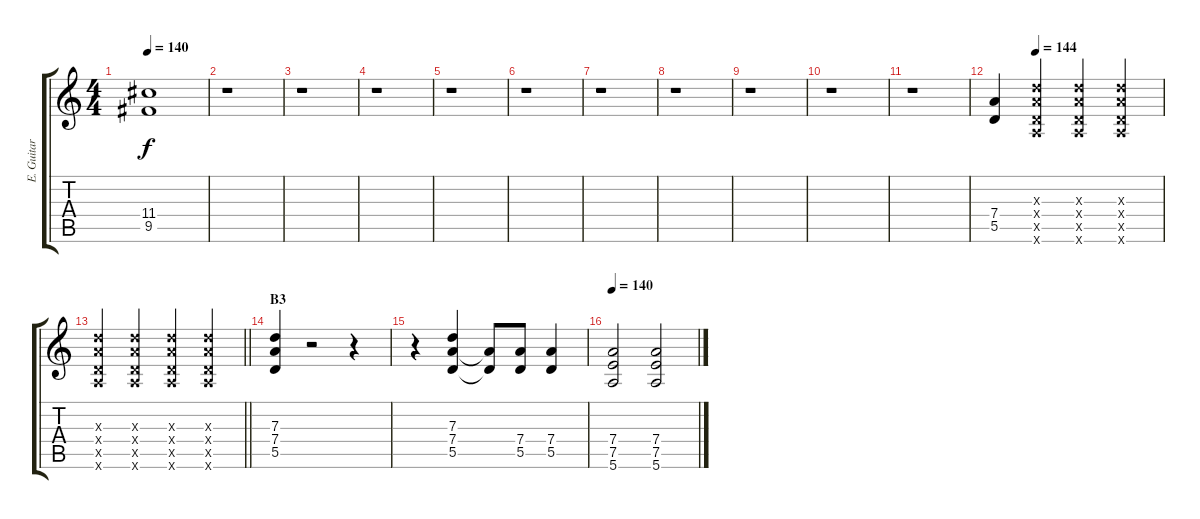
\track ("E. Guitar II" "E. Guitar ") {instrument distortionguitar}
\staff {score tabs}
\tuning (E4 B3 G3 D3 A2 E2) {hide}
\ts (4 4)
\tempo 140
\clef g2
\ks c
(11.4{t} 9.5{t}).1{dy f} |
r.1 |
r.1 |
r.1 |
r.1 |
r.1 |
r.1 |
r.1 |
r.1 |
r.1 |
r.1 |
\tempo (144 0.25)
(7.4 5.5).4{volume 11} (7.3{x} 7.4{x} 5.5{x} 5.6{x}).4 (7.3{x} 7.4{x} 5.5{x} 5.6{x}).4 (7.3{x} 7.4{x} 5.5{x} 5.6{x}).4 |
\barLineRight lightlight
(7.3{x} 7.4{x} 5.5{x} 5.6{x}).4 (7.3{x} 7.4{x} 5.5{x} 5.6{x}).4 (7.3{x} 7.4{x} 5.5{x} 5.6{x}).4 (7.3{x} 7.4{x} 5.5{x} 5.6{x}).4 |
\section ("" "B3")
(7.3 7.4 5.5).4 r.2 r.4 |
r.4 (7.3 7.4 5.5).4 (7.4{t} 5.5{t}).8 (7.4 5.5).8 (7.4 5.5).4 |
\tempo 140
(7.4 7.5 5.6).2 (7.4 7.5 5.6).2
